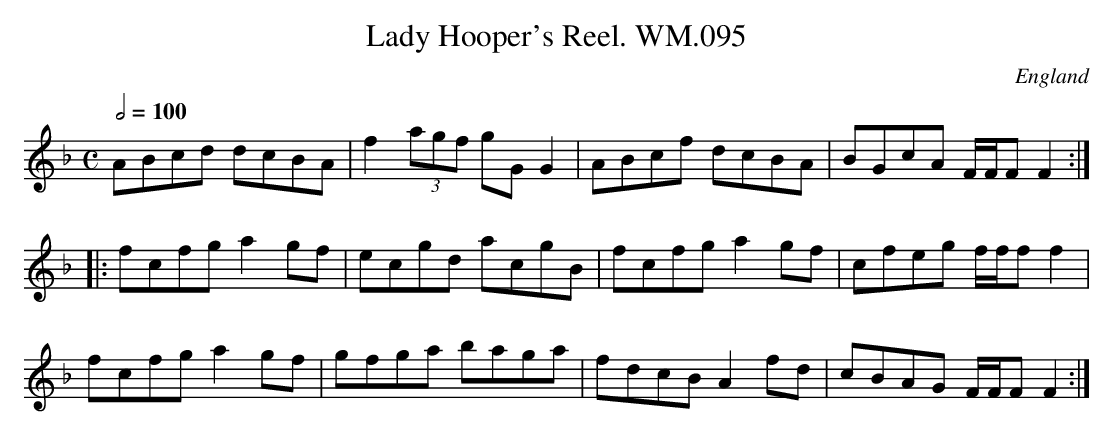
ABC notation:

X:1
T:Lady Hooper's Reel. WM.095
L:1/8
M:C
O:England
Q:1/2=100
K:FMaj
ABcd dcBA|f2(3agf gGG2|ABcf dcBA|BGcA F/F/FF2:|!
|:fcfg a2gf|ecgd acgB|fcfga2gf|cfeg f/f/ff2|!
fcfga2gf|gfga baga|fdcBA2fd|cBAG F/F/FF2:|
